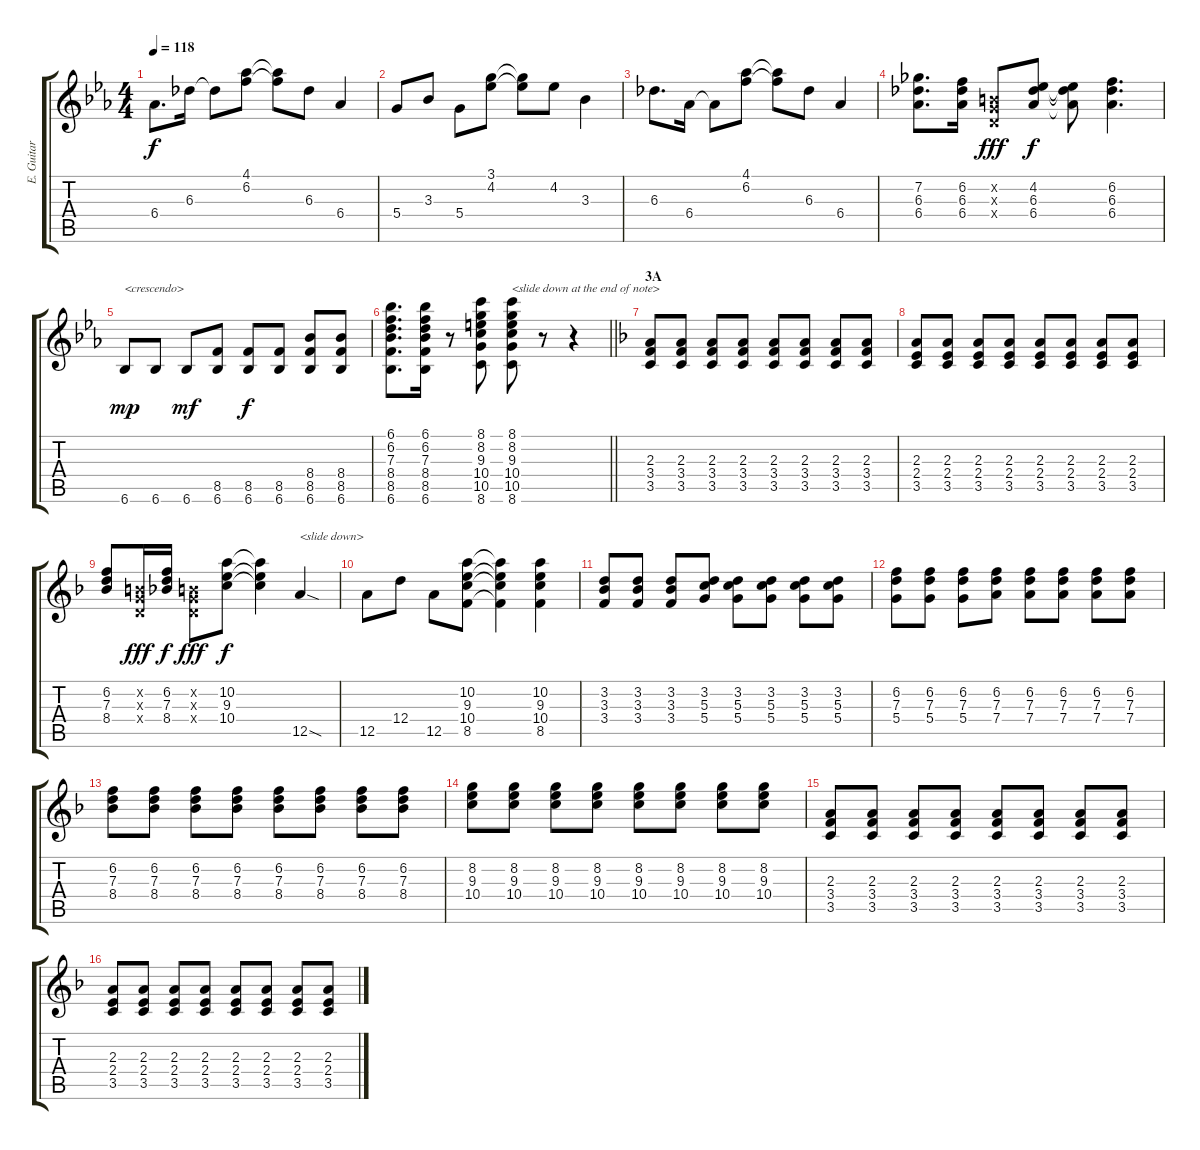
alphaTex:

\track ("E. Guitar II" "E. Guitar ") {instrument overdrivenguitar}
\staff {score tabs}
\tuning (E4 B3 G3 D3 A2 E2) {hide}
\ts (4 4)
\tempo 118
\clef g2
\ks eb
6.4.8{d dy f} 6.3.16 6.3{t}.8 (4.1 6.2).8 (4.1{t} 6.2{t}).8 6.3.8 6.4.4 |
5.4.8 3.3.8 5.4.8 (3.1 4.2).8 (3.1{t} 4.2{t}).8 4.2.8 3.3.4 |
6.3.8{d} 6.4.16 6.4{t}.8 (4.1 6.2).8 (4.1{t} 6.2{t}).8 6.3.8 6.4.4 |
(7.2 6.3 6.4).8{d} (6.2 6.3 6.4).16 (0.2{x} 0.3{x} 0.4{x}).8{dy fff} (4.2 6.3 6.4).8{dy f} (4.2{t} 6.3{t} 6.4{t}).8 (6.2 6.3 6.4).4{d} |
6.6.8{txt "<crescendo>" dy mp} 6.6.8 6.6.8{dy mf} (8.5 6.6).8 (8.5 6.6).8{dy f} (8.5 6.6).8 (8.4 8.5 6.6).8 (8.4 8.5 6.6).8 |
\barLineRight lightlight
(6.1 6.2 7.3 8.4 8.5 6.6).8{d} (6.1 6.2 7.3 8.4 8.5 6.6).16 r.8 (8.1 8.2 9.3 10.4 10.5 8.6).8 (8.1 8.2 9.3 10.4 10.5 8.6).8{txt "<slide down at the end of note>"} r.8 r.4 |
\section ("" "3A")
\ks f
(2.3 3.4 3.5).8 (2.3 3.4 3.5).8 (2.3 3.4 3.5).8 (2.3 3.4 3.5).8 (2.3 3.4 3.5).8 (2.3 3.4 3.5).8 (2.3 3.4 3.5).8 (2.3 3.4 3.5).8 |
(2.3 2.4 3.5).8 (2.3 2.4 3.5).8 (2.3 2.4 3.5).8 (2.3 2.4 3.5).8 (2.3 2.4 3.5).8 (2.3 2.4 3.5).8 (2.3 2.4 3.5).8 (2.3 2.4 3.5).8 |
(6.2 7.3 8.4).8 (0.2{x} 0.3{x} 0.4{x}).16{dy fff} (6.2 7.3 8.4).16{dy f} (0.2{x} 0.3{x} 0.4{x}).8{dy fff} (10.2 9.3 10.4).8{dy f} (10.2{t} 9.3{t} 10.4{t}).4 12.5{sod}.4{txt "<slide down>"} |
12.5.8 12.4.8 12.5.8 (10.2 9.3 10.4 8.5).8 (10.2{t} 9.3{t} 10.4{t} 8.5{t}).4 (10.2 9.3 10.4 8.5).4 |
(3.2 3.3 3.4).8 (3.2 3.3 3.4).8 (3.2 3.3 3.4).8 (3.2 5.3 5.4).8 (3.2 5.3 5.4).8 (3.2 5.3 5.4).8 (3.2 5.3 5.4).8 (3.2 5.3 5.4).8 |
(6.2 7.3 5.4).8 (6.2 7.3 5.4).8 (6.2 7.3 5.4).8 (6.2 7.3 7.4).8 (6.2 7.3 7.4).8 (6.2 7.3 7.4).8 (6.2 7.3 7.4).8 (6.2 7.3 7.4).8 |
(6.2 7.3 8.4).8 (6.2 7.3 8.4).8 (6.2 7.3 8.4).8 (6.2 7.3 8.4).8 (6.2 7.3 8.4).8 (6.2 7.3 8.4).8 (6.2 7.3 8.4).8 (6.2 7.3 8.4).8 |
(8.2 9.3 10.4).8 (8.2 9.3 10.4).8 (8.2 9.3 10.4).8 (8.2 9.3 10.4).8 (8.2 9.3 10.4).8 (8.2 9.3 10.4).8 (8.2 9.3 10.4).8 (8.2 9.3 10.4).8 |
(2.3 3.4 3.5).8 (2.3 3.4 3.5).8 (2.3 3.4 3.5).8 (2.3 3.4 3.5).8 (2.3 3.4 3.5).8 (2.3 3.4 3.5).8 (2.3 3.4 3.5).8 (2.3 3.4 3.5).8 |
(2.3 2.4 3.5).8 (2.3 2.4 3.5).8 (2.3 2.4 3.5).8 (2.3 2.4 3.5).8 (2.3 2.4 3.5).8 (2.3 2.4 3.5).8 (2.3 2.4 3.5).8 (2.3 2.4 3.5).8
